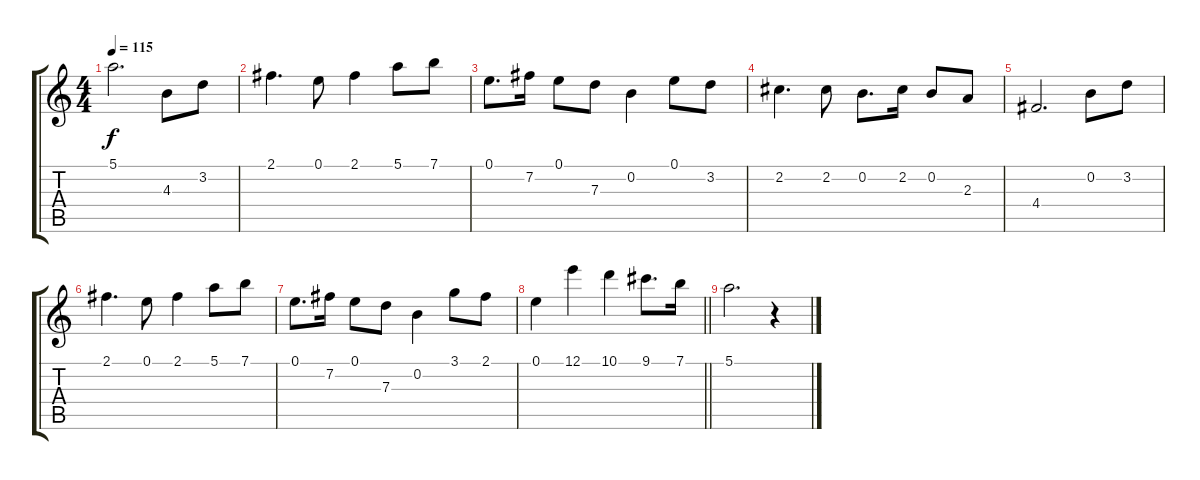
\track "" {instrument electricguitarjazz}
\staff {score tabs}
\tuning (E4 B3 G3 D3 A2 E2) {hide}
\ts (4 4)
\tempo 115
\clef g2
\ks c
5.1.2{d dy f} 4.3.8 3.2.8 |
2.1.4{d} 0.1.8 2.1.4 5.1.8 7.1.8 |
0.1.8{d} 7.2.16 0.1.8 7.3.8 0.2.4 0.1.8 3.2.8 |
2.2.4{d} 2.2.8 0.2.8{d} 2.2.16 0.2.8 2.3.8 |
4.4.2{d} 0.2.8 3.2.8 |
2.1.4{d} 0.1.8 2.1.4 5.1.8 7.1.8 |
0.1.8{d} 7.2.16 0.1.8 7.3.8 0.2.4 3.1.8 2.1.8 |
\barLineRight lightlight
0.1.4 12.1.4 10.1.4 9.1.8{d} 7.1.16 |
\section ("" "")
5.1.2{d} r.4
